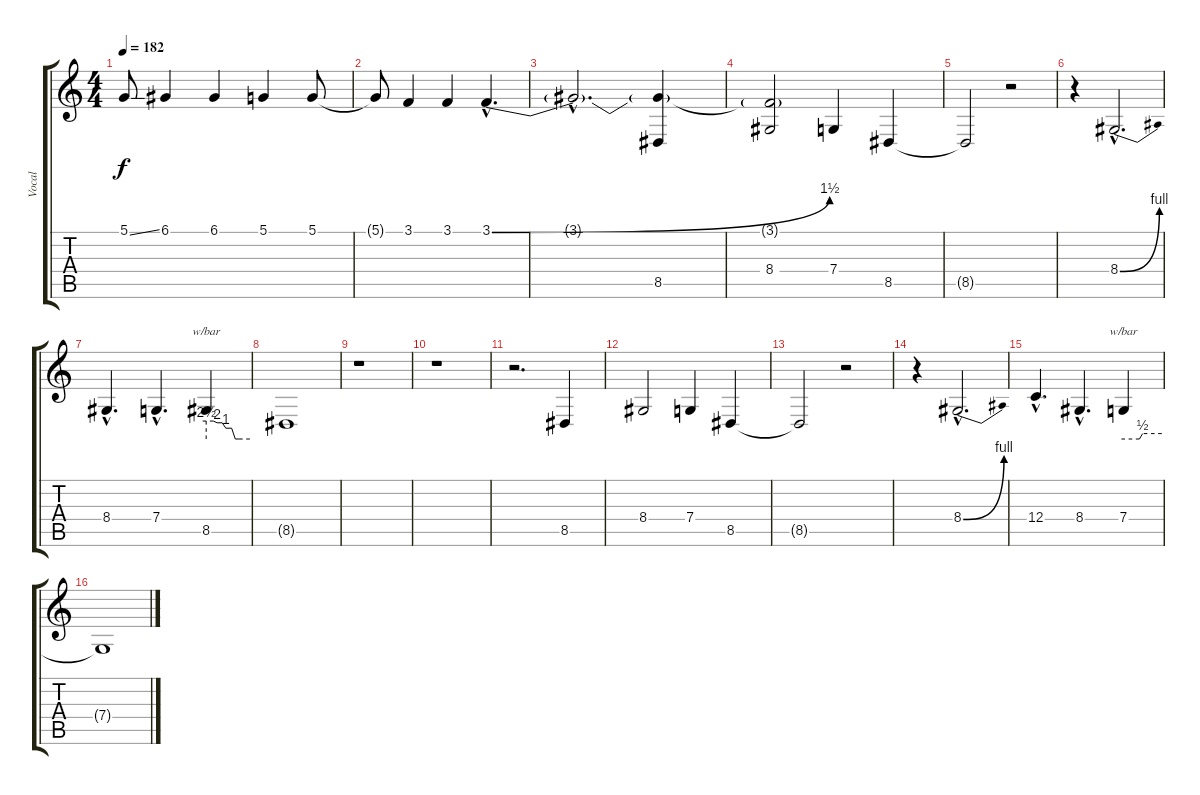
\track ("Vocal" "Vocal") {instrument flute}
\staff {score tabs}
\tuning (D4 A3 F3 C3 G2 C2) {hide}
\ts (4 4)
\tempo 182
\clef g2
\ks c
5.1{ss}.8{dy f} 6.1.4 6.1.4 5.1.4 5.1.8 |
5.1{t}.8 3.1.4 3.1.4 3.1{be (bend 0 0 60 6) hac}.4{d} |
3.1{hac t}.2{d} (3.1{t} 8.5).4 |
(3.1{t} 8.4).2 7.4.4 8.5.4 |
8.5{t}.2 r.2 |
r.4 8.4{be (bend 0 0 60 4) hac}.2{d} |
8.4{hac}.4{d} 7.4{hac}.4{d} 8.5.4{tbe (custom default 0 10 10 10 15 8 22 8 27 4 35 4 40 0 45 0 60 0)} |
8.5{t}.1 |
r.1 |
r.1 |
r.2{d} 8.5.4 |
8.4.2 7.4.4 8.5.4 |
8.5{t}.2 r.2 |
r.4 8.4{be (bend 0 0 60 4) hac}.2{d} |
12.4{hac}.4{d} 8.4{hac}.4{d} 7.4.4{tbe (custom default 0 0 25 0 30 2 60 2)} |
7.4{t}.1
